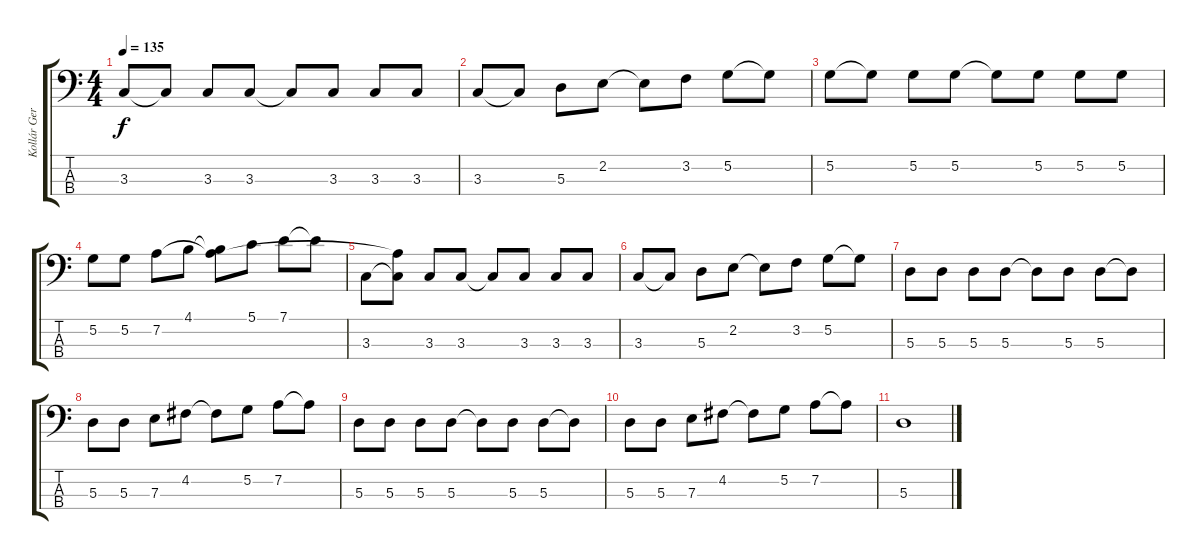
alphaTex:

\track ("Kollár Gergõ - Basszus" "Kollár Ger") {instrument electricbassfinger}
\staff {score tabs}
\tuning (G2 D2 A1 E1) {hide}
\ts (4 4)
\tempo 135
\clef f4
\ks c
3.3.8{dy f} 3.3{t}.8 3.3.8 3.3.8 3.3{t}.8 3.3.8 3.3.8 3.3.8 |
3.3.8 3.3{t}.8 5.3.8 2.2.8 2.2{t}.8 3.2.8 5.2.8 5.2{t}.8 |
5.2.8 5.2{t}.8 5.2.8 5.2.8 5.2{t}.8 5.2.8 5.2.8 5.2.8 |
5.2.8 5.2.8 7.2.8 4.1.8 (4.1{t} 7.2{t}).8 5.1.8 7.1.8 7.1{t}.8 |
3.3.8 (7.2{t} 3.3{t}).8 3.3.8 3.3.8 3.3{t}.8 3.3.8 3.3.8 3.3.8 |
3.3.8 3.3{t}.8 5.3.8 2.2.8 2.2{t}.8 3.2.8 5.2.8 5.2{t}.8 |
5.3.8 5.3.8 5.3.8 5.3.8 5.3{t}.8 5.3.8 5.3.8 5.3{t}.8 |
5.3.8 5.3.8 7.3.8 4.2.8 4.2{t}.8 5.2.8 7.2.8 7.2{t}.8 |
5.3.8 5.3.8 5.3.8 5.3.8 5.3{t}.8 5.3.8 5.3.8 5.3{t}.8 |
5.3.8 5.3.8 7.3.8 4.2.8 4.2{t}.8 5.2.8 7.2.8 7.2{t}.8 |
5.3.1
